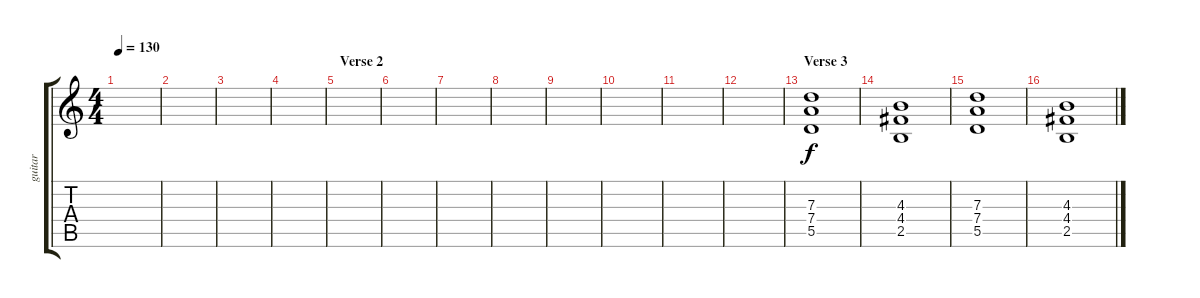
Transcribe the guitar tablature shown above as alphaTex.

\track ("guitar" "guitar") {instrument electricguitarclean}
\staff {score tabs}
\tuning (E4 B3 G3 D3 A2 E2) {hide}
\ts (4 4)
\tempo 130
\clef g2
\ks c
|
|
|
|
\section ("" "Verse 2")
|
|
|
|
|
|
|
|
\section ("" "Verse 3")
(7.3 7.4 5.5).1{volume 12 instrument overdrivenguitar} |
(4.3 4.4 2.5).1 |
(7.3 7.4 5.5).1 |
(4.3 4.4 2.5).1
